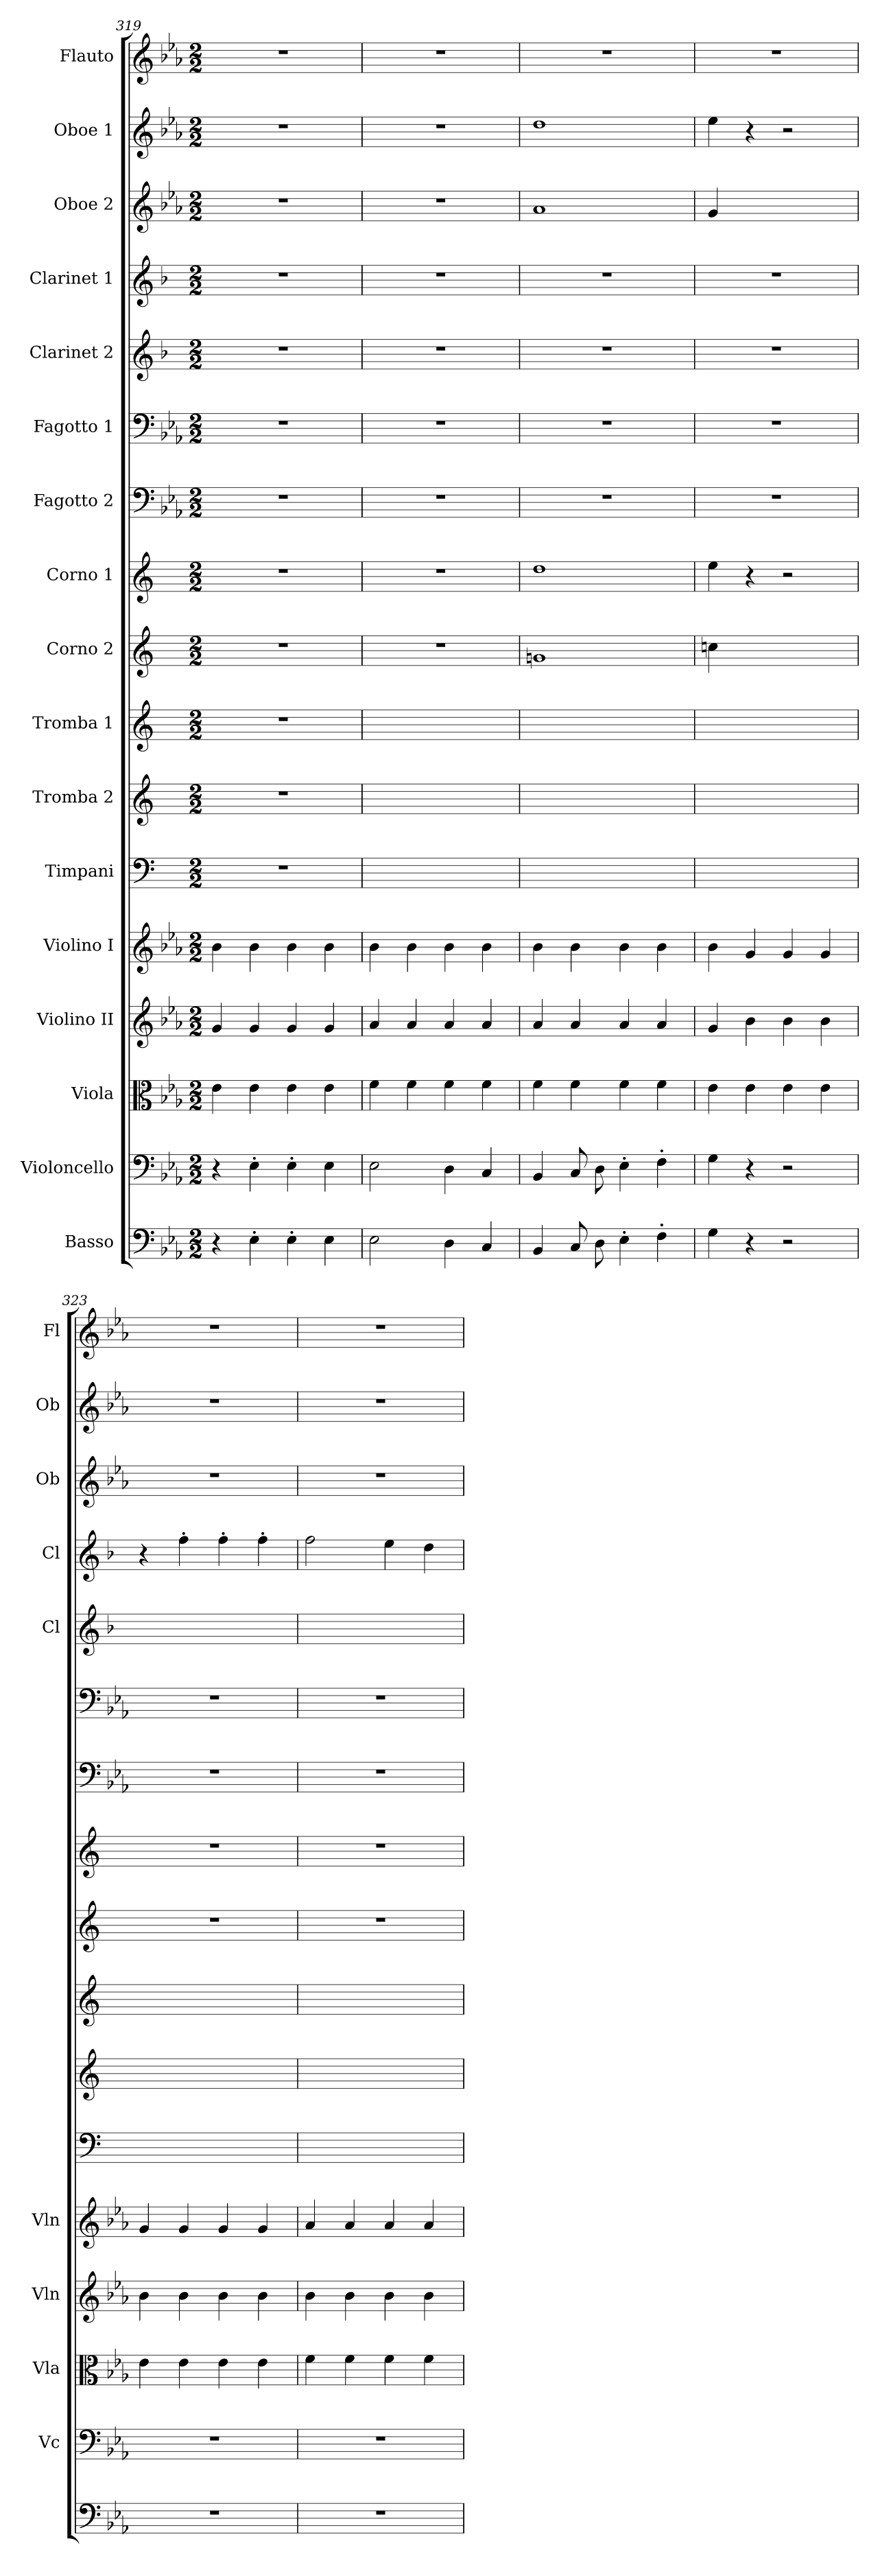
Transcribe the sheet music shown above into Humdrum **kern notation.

**kern	**kern	**kern	**kern	**kern	**kern	**kern	**kern	**kern	**kern	**kern	**kern	**kern	**kern	**kern	**kern	**kern
*part17	*part16	*part15	*part14	*part13	*part12	*part11	*part10	*part9	*part8	*part7	*part6	*part5	*part4	*part3	*part2	*part1
*staff17	*staff16	*staff15	*staff14	*staff13	*staff12	*staff11	*staff10	*staff9	*staff8	*staff7	*staff6	*staff5	*staff4	*staff3	*staff2	*staff1
*I"Basso	*I"Violoncello	*I"Viola	*I"Violino II	*I"Violino I	*I"Timpani	*I"Tromba 2	*I"Tromba 1	*I"Corno 2	*I"Corno 1	*I"Fagotto 2	*I"Fagotto 1	*I"Clarinet 2	*I"Clarinet 1	*I"Oboe 2	*I"Oboe 1	*I"Flauto
*	*I'Vc	*I'Vla	*I'Vln	*I'Vln	*	*	*	*	*	*	*	*I'Cl	*I'Cl	*I'Ob	*I'Ob	*I'Fl
*clefF4	*clefF4	*clefC3	*clefG2	*clefG2	*clefF4	*clefG2	*clefG2	*clefG2	*clefG2	*clefF4	*clefF4	*clefG2	*clefG2	*clefG2	*clefG2	*clefG2
*ITrd7c12	*	*	*	*	*	*ITrd-2c-3	*ITrd-2c-3	*ITrd5c9	*ITrd5c9	*	*	*ITrd1c2	*ITrd1c2	*	*	*
*k[b-e-a-]	*k[b-e-a-]	*k[b-e-a-]	*k[b-e-a-]	*k[b-e-a-]	*	*	*	*	*	*k[b-e-a-]	*k[b-e-a-]	*k[b-e-a-]	*k[b-e-a-]	*k[b-e-a-]	*k[b-e-a-]	*k[b-e-a-]
*M2/2	*M2/2	*M2/2	*M2/2	*M2/2	*M2/2	*M2/2	*M2/2	*M2/2	*M2/2	*M2/2	*M2/2	*M2/2	*M2/2	*M2/2	*M2/2	*M2/2
=319	=319	=319	=319	=319	=319	=319	=319	=319	=319	=319	=319	=319	=319	=319	=319	=319
4r	4r	4e-	4g	4b-	1r	1r	1r	1r	1r	1r	1r	1r	1r	1r	1r	1r
4EE-'	4E-'	4e-	4g	4b-	.	.	.	.	.	.	.	.	.	.	.	.
4EE-'	4E-'	4e-	4g	4b-	.	.	.	.	.	.	.	.	.	.	.	.
4EE-	4E-	4e-	4g	4b-	.	.	.	.	.	.	.	.	.	.	.	.
=320	=320	=320	=320	=320	=320	=320	=320	=320	=320	=320	=320	=320	=320	=320	=320	=320
2EE-	2E-	4f	4a-	4b-	1ryy	1ryy	1ryy	1r	1r	1r	1r	1r	1r	1r	1r	1r
.	.	4f	4a-	4b-	.	.	.	.	.	.	.	.	.	.	.	.
4DD	4D	4f	4a-	4b-	.	.	.	.	.	.	.	.	.	.	.	.
4CC	4C	4f	4a-	4b-	.	.	.	.	.	.	.	.	.	.	.	.
=321	=321	=321	=321	=321	=321	=321	=321	=321	=321	=321	=321	=321	=321	=321	=321	=321
4BBB-	4BB-	4f	4a-	4b-	1ryy	1ryy	1ryy	1B-X	1f	1r	1r	1r	1r	1a-	1dd	1r
8CC	8C	4f	4a-	4b-	.	.	.	.	.	.	.	.	.	.	.	.
8DD	8D	.	.	.	.	.	.	.	.	.	.	.	.	.	.	.
4EE-'	4E-'	4f	4a-	4b-	.	.	.	.	.	.	.	.	.	.	.	.
4FF'	4F'	4f	4a-	4b-	.	.	.	.	.	.	.	.	.	.	.	.
=322	=322	=322	=322	=322	=322	=322	=322	=322	=322	=322	=322	=322	=322	=322	=322	=322
4GG	4G	4e-	4g	4b-	1ryy	1ryy	1ryy	4e-X	4g	1r	1r	1r	1r	4g	4ee-	1r
4r	4r	4e-	4b-	4g	.	.	.	4ryy	4r	.	.	.	.	4ryy	4r	.
2r	2r	4e-	4b-	4g	.	.	.	2ryy	2r	.	.	.	.	2ryy	2r	.
.	.	4e-	4b-	4g	.	.	.	.	.	.	.	.	.	.	.	.
=323	=323	=323	=323	=323	=323	=323	=323	=323	=323	=323	=323	=323	=323	=323	=323	=323
1r	1r	4e-	4b-	4g	1ryy	1ryy	1ryy	1r	1r	1r	1r	1ryy	4r	1r	1r	1r
.	.	4e-	4b-	4g	.	.	.	.	.	.	.	.	4ee-'	.	.	.
.	.	4e-	4b-	4g	.	.	.	.	.	.	.	.	4ee-'	.	.	.
.	.	4e-	4b-	4g	.	.	.	.	.	.	.	.	4ee-'	.	.	.
=324	=324	=324	=324	=324	=324	=324	=324	=324	=324	=324	=324	=324	=324	=324	=324	=324
1r	1r	4f	4b-	4a-	1ryy	1ryy	1ryy	1r	1r	1r	1r	1ryy	2ee-	1r	1r	1r
.	.	4f	4b-	4a-	.	.	.	.	.	.	.	.	.	.	.	.
.	.	4f	4b-	4a-	.	.	.	.	.	.	.	.	4dd	.	.	.
.	.	4f	4b-	4a-	.	.	.	.	.	.	.	.	4cc	.	.	.
=	=	=	=	=	=	=	=	=	=	=	=	=	=	=	=	=
*-	*-	*-	*-	*-	*-	*-	*-	*-	*-	*-	*-	*-	*-	*-	*-	*-
